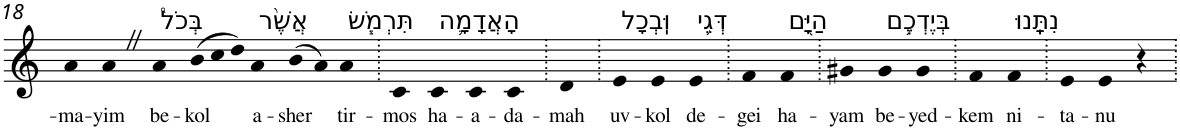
**kern	**text
*part1	*part1
*staff1	*staff1
*I"Piano	*
*I'Pno	*
!!LO:PB:g=z
*clefG2	*
*k[]	*
=18	=18
!	!LO:LY:b
4a	-ma-
!	!LO:LY:b
4aZ	-yim
!LO:TX:a:t=בְּכֹל֩	!
!	!LO:LY:b
4a	be-
*Xtuplet	*
!	!LO:LY:b
(>12b	-kol
12cc	.
12dd)	.
!LO:TX:a:t=אֲשֶׁ֨ר	!
!	!LO:LY:b
4a	a-
!	!LO:LY:b
(>8b	-sher
8a)	.
!LO:TX:a:t=תִּרְמֹ֧שׂ	!
!	!LO:LY:b
4a	tir-
=19.	=19.
!	!LO:LY:b
4c	-mos
!LO:TX:a:t=הָאֲדָמָ֛ה	!
!	!LO:LY:b
4c	ha-
!	!LO:LY:b
4c	-a-
!	!LO:LY:b
4c	-da-
=20.	=20.
!	!LO:LY:b
4d	-mah
=21.	=21.
!LO:TX:a:t=וּֽבְכָל	!
!	!LO:LY:b
4e	uv-
!	!LO:LY:b
4e	-kol
!LO:TX:a:t=דְּגֵ֥י	!
!	!LO:LY:b
4e	de-
=22.	=22.
!	!LO:LY:b
4f	-gei
!LO:TX:a:t=הַיָּ֖ם	!
!	!LO:LY:b
4f	ha-
=23.	=23.
!	!LO:LY:b
4g#X	-yam
!LO:TX:a:t=בְּיֶדְכֶ֥ם	!
!	!LO:LY:b
4g#	be-
!	!LO:LY:b
4g#	-yed-
=24.	=24.
!	!LO:LY:b
4f	-kem
!LO:TX:a:t=נִתָּֽנוּ	!
!	!LO:LY:b
4f	ni-
=25.	=25.
!	!LO:LY:b
4e	-ta-
!	!LO:LY:b
4e	-nu
4r	.
=.	=.
*-	*-
